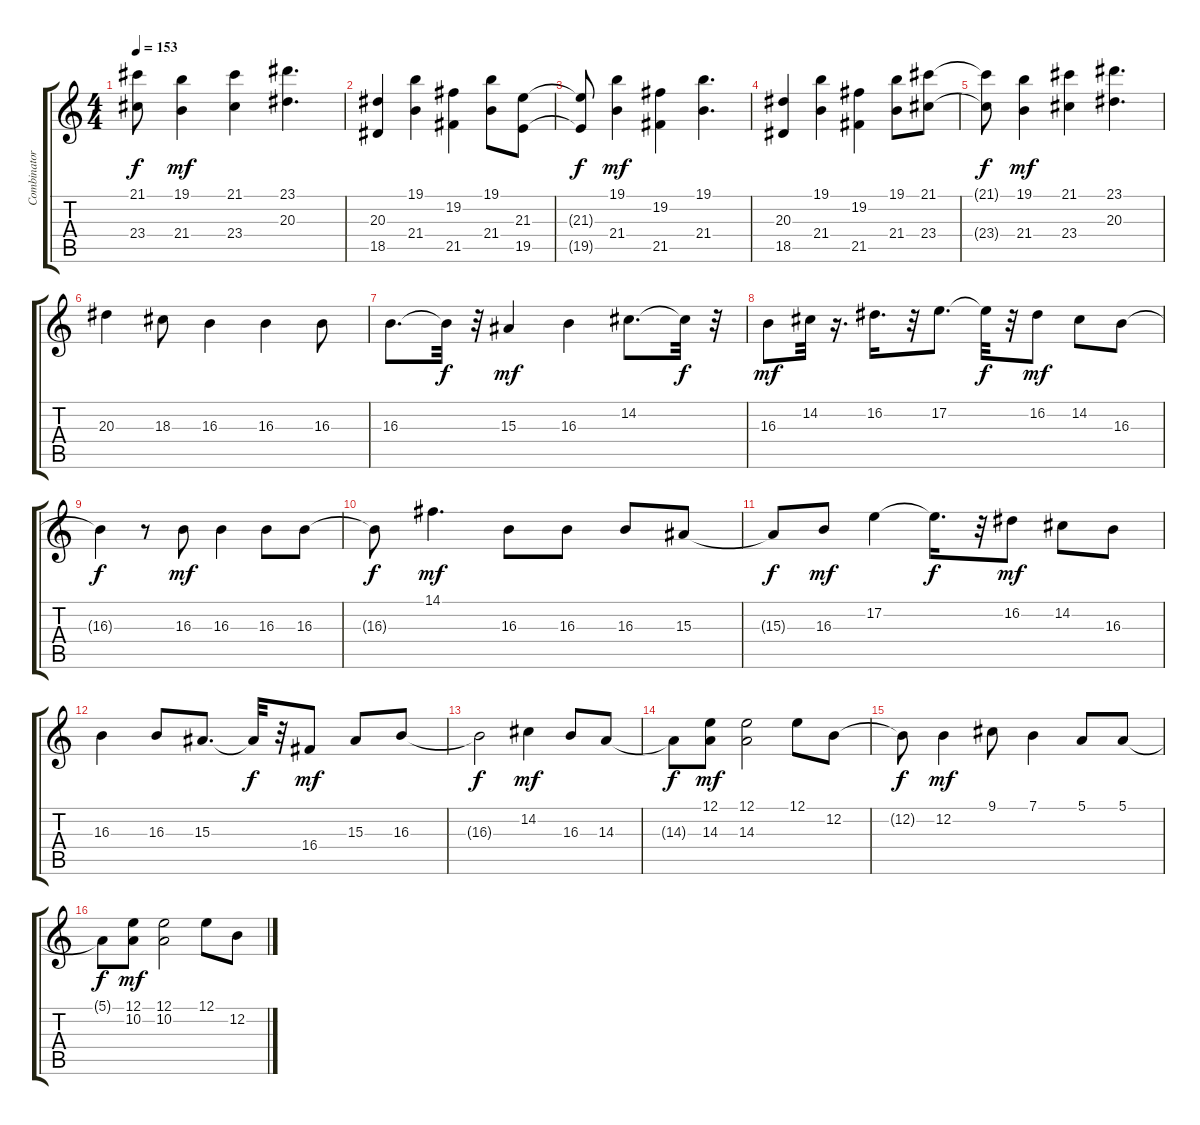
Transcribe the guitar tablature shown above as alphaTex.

\track ("Combinator 1 (Staff 1)" "Combinator") {instrument acousticgrandpiano}
\staff {score tabs}
\tuning (E4 B3 G3 D3 A2 E2) {hide}
\ts (4 4)
\tempo 153
\clef g2
\ks c
(21.1{t} 23.4{t}).8{dy f} (19.1 21.4).4{dy mf} (21.1 23.4).4 (23.1 20.3).4{d} |
(20.3 18.5).4 (19.1 21.4).4 (19.2 21.5).4 (19.1 21.4).8 (21.3 19.5).8 |
(21.3{t} 19.5{t}).8{dy f} (19.1 21.4).4{dy mf} (19.2 21.5).4 (19.1 21.4).4{d} |
(20.3 18.5).4 (19.1 21.4).4 (19.2 21.5).4 (19.1 21.4).8 (21.1 23.4).8 |
(21.1{t} 23.4{t}).8{dy f} (19.1 21.4).4{dy mf} (21.1 23.4).4 (23.1 20.3).4{d} |
20.3.4 18.3.8 16.3.4 16.3.4 16.3.8 |
16.3.8{d} 16.3{t}.32{dy f} r.32 15.3.4{dy mf} 16.3.4 14.2.8{d} 14.2{t}.32{dy f} r.32 |
16.3.8{dy mf} 14.2.32 r.16{d} 16.2.16{d} r.32 17.2.8{d} 17.2{t}.32{dy f} r.32 16.2.8{dy mf} 14.2.8 16.3.8 |
16.3{t}.4{dy f} r.8 16.3.8{dy mf} 16.3.4 16.3.8 16.3.8 |
16.3{t}.8{dy f} 14.1.4{d dy mf} 16.3.8 16.3.8 16.3.8 15.3.8 |
15.3{t}.8{dy f} 16.3.8{dy mf} 17.2.4 17.2{t}.16{d dy f} r.32 16.2.8{dy mf} 14.2.8 16.3.8 |
16.3.4 16.3.8 15.3.8{d} 15.3{t}.32{dy f} r.32 16.4.8{dy mf} 15.3.8 16.3.8 |
16.3{t}.2{dy f} 14.2.4{dy mf} 16.3.8 14.3.8 |
14.3{t}.8{dy f} (12.1 14.3).8{dy mf} (12.1 14.3).2 12.1.8 12.2.8 |
12.2{t}.8{dy f} 12.2.4{dy mf} 9.1.8 7.1.4 5.1.8 5.1.8 |
5.1{t}.8{dy f} (12.1 10.2).8{dy mf} (12.1 10.2).2 12.1.8 12.2.8
